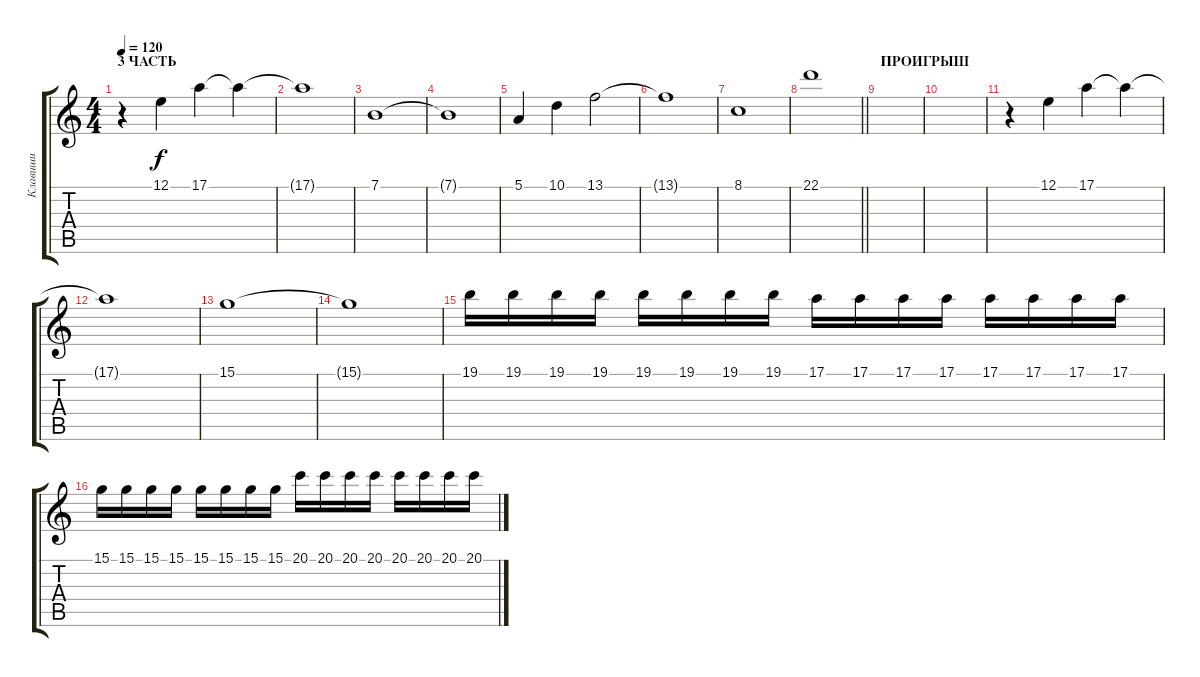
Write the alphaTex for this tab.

\track ("Клавиши" "Клавиши") {instrument electricgrandpiano}
\staff {score tabs}
\tuning (E4 B3 G3 D3 A2 E2) {hide}
\ts (4 4)
\section ("" "3 ЧАСТЬ")
\tempo 120
\clef g2
\ks c
r.4{dy f} 12.1.4 17.1.4 17.1{t}.4 |
17.1{t}.1 |
7.1.1 |
7.1{t}.1 |
5.1.4 10.1.4 13.1.2 |
13.1{t}.1 |
8.1.1 |
\barLineRight lightlight
22.1.1 |
\section ("" "ПРОИГРЫШ")
|
|
r.4 12.1.4 17.1.4 17.1{t}.4 |
17.1{t}.1 |
15.1.1 |
15.1{t}.1 |
19.1.16 19.1.16 19.1.16 19.1.16 19.1.16 19.1.16 19.1.16 19.1.16 17.1.16 17.1.16 17.1.16 17.1.16 17.1.16 17.1.16 17.1.16 17.1.16 |
15.1.16 15.1.16 15.1.16 15.1.16 15.1.16 15.1.16 15.1.16 15.1.16 20.1.16 20.1.16 20.1.16 20.1.16 20.1.16 20.1.16 20.1.16 20.1.16
